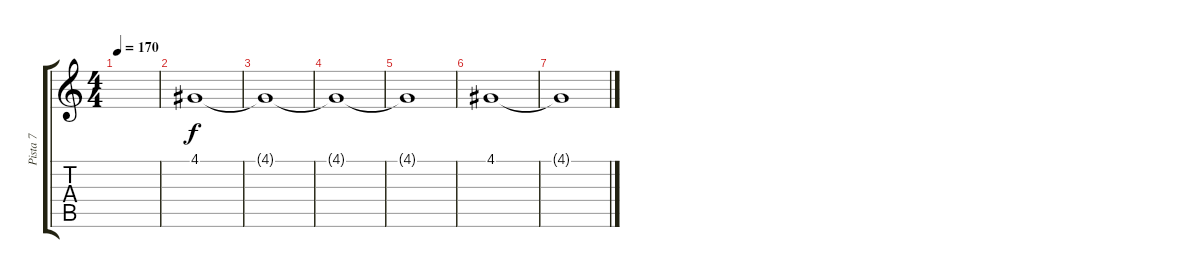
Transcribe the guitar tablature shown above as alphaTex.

\track ("Pista 7" "Pista 7") {instrument acousticgrandpiano}
\staff {score tabs}
\tuning (E4 B3 G3 D3 A2 E2) {hide}
\ts (4 4)
\tempo 170
\clef g2
\ks c
|
4.1.1 |
4.1{t}.1 |
4.1{t}.1 |
4.1{t}.1 |
4.1.1 |
4.1{t}.1
